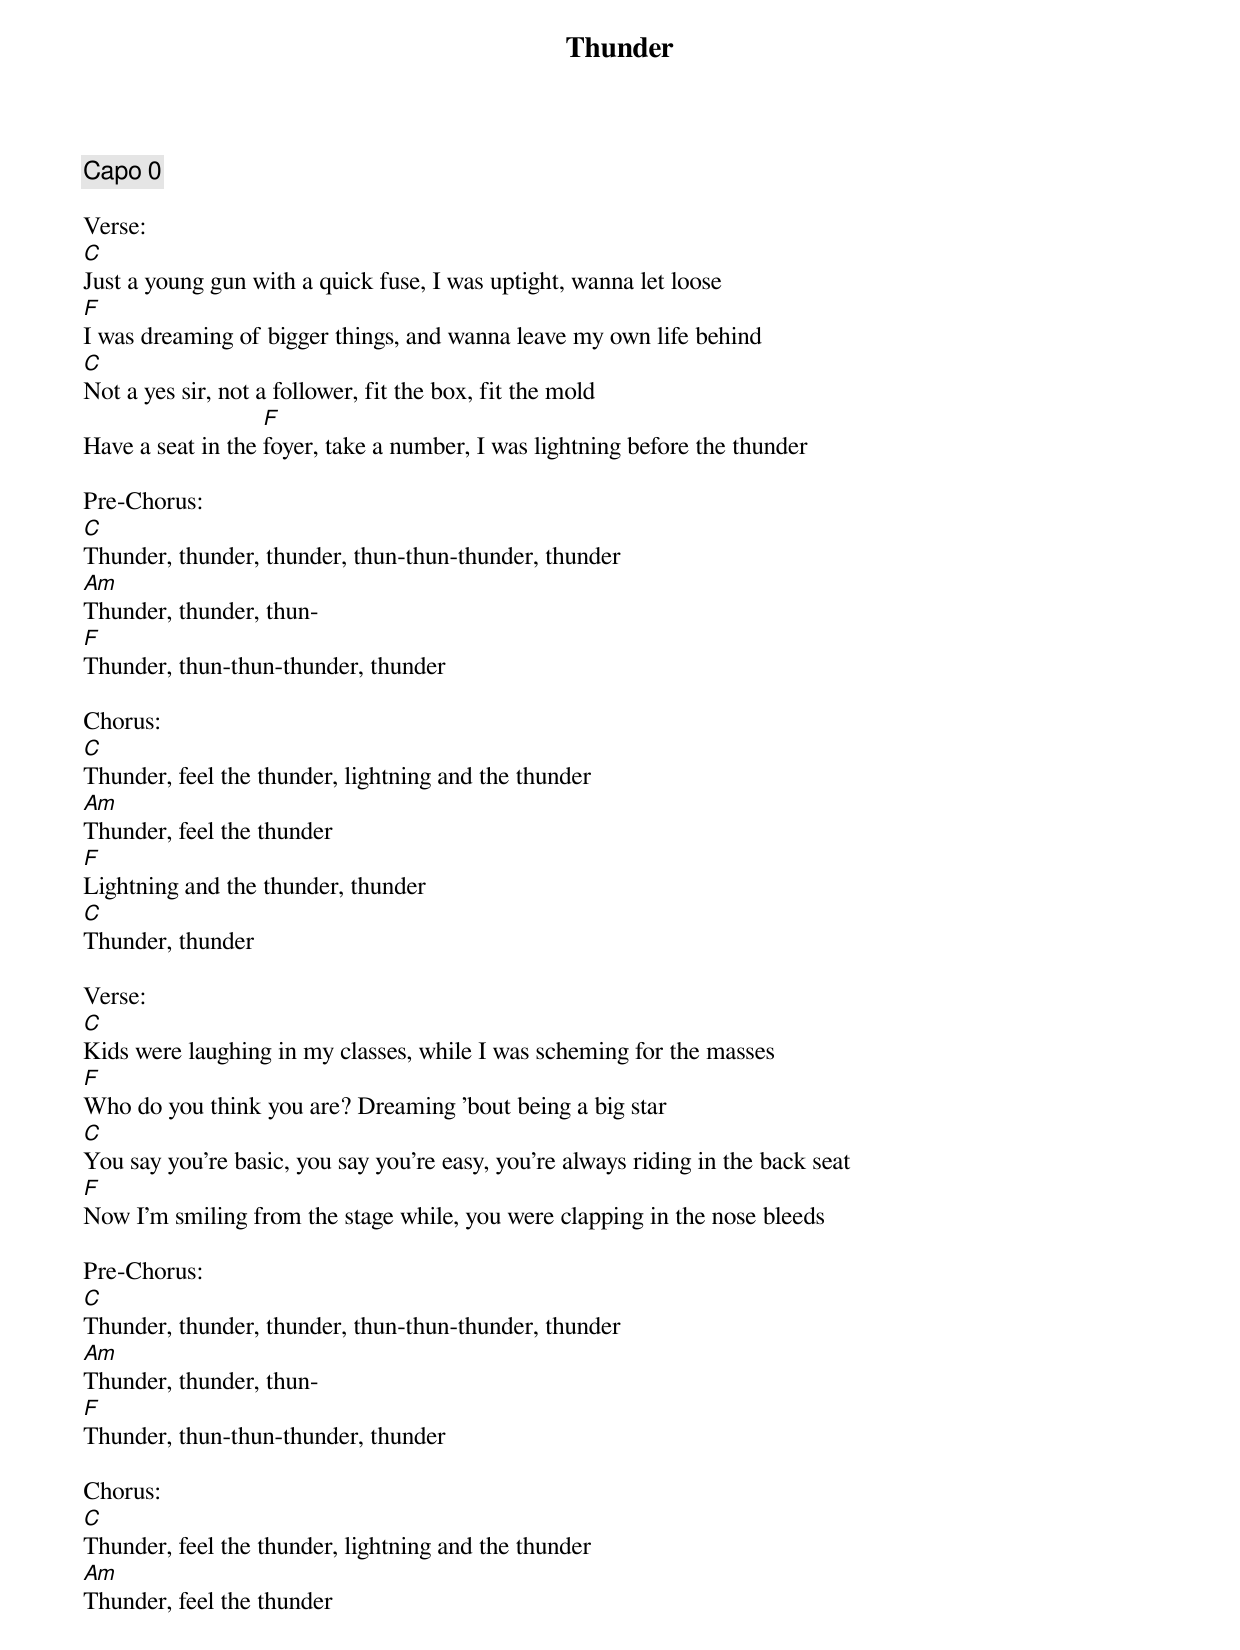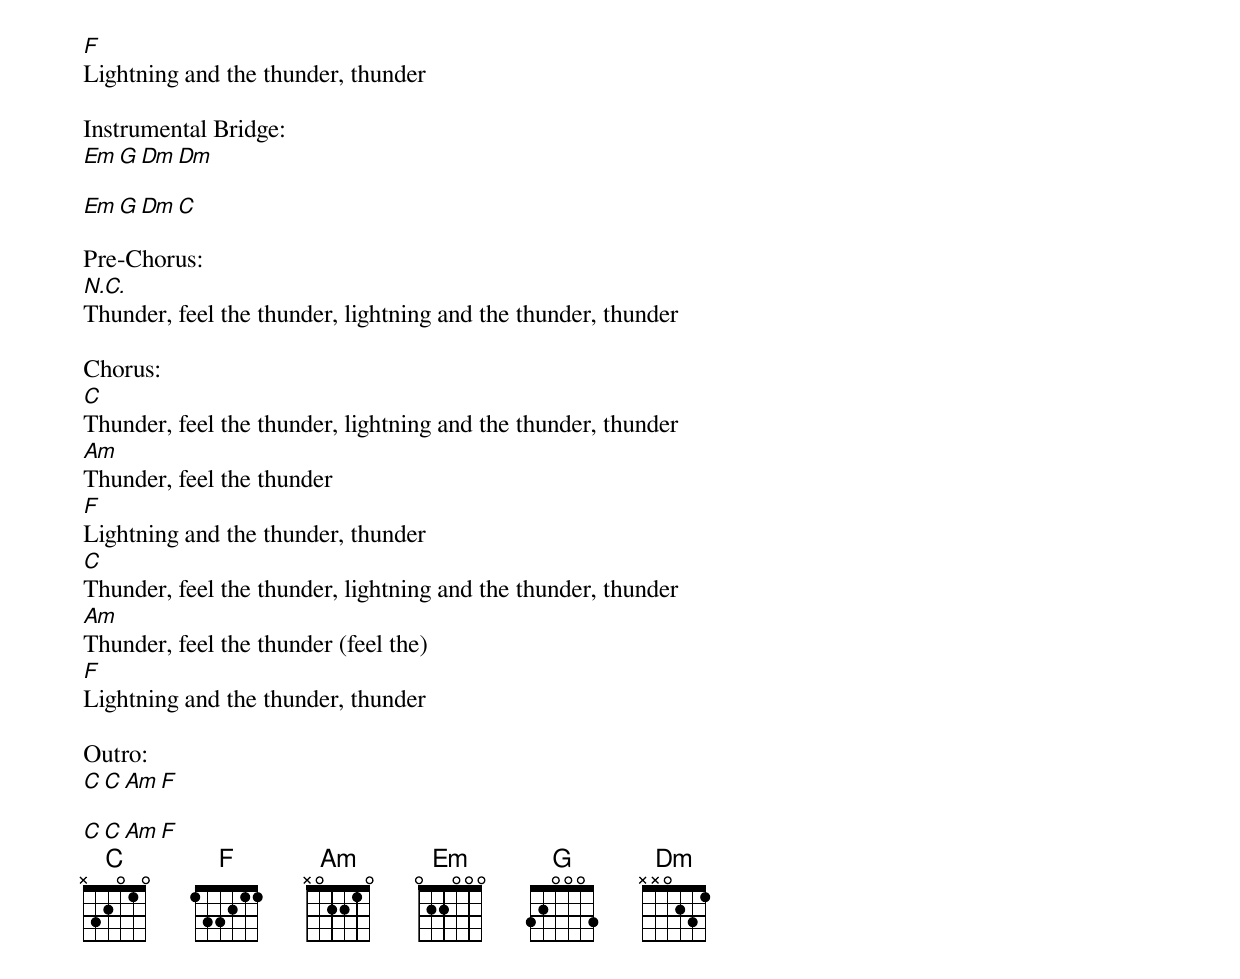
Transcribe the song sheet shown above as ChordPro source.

{title:Thunder}
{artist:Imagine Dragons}
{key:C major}
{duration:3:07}
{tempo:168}
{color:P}

{comment: Capo 0}

Verse:
[C]Just a young gun with a quick fuse, I was uptight, wanna let loose
[F]I was dreaming of bigger things, and wanna leave my own life behind
[C]Not a yes sir, not a follower, fit the box, fit the mold
Have a seat in the [F]foyer, take a number, I was lightning before the thunder

Pre-Chorus:
[C]Thunder, thunder, thunder, thun-thun-thunder, thunder
[Am]Thunder, thunder, thun-
[F]Thunder, thun-thun-thunder, thunder

Chorus:
[C]Thunder, feel the thunder, lightning and the thunder
[Am]Thunder, feel the thunder
[F]Lightning and the thunder, thunder
[C]Thunder, thunder

Verse:
[C]Kids were laughing in my classes, while I was scheming for the masses
[F]Who do you think you are? Dreaming 'bout being a big star
[C]You say you're basic, you say you're easy, you're always riding in the back seat
[F]Now I'm smiling from the stage while, you were clapping in the nose bleeds

Pre-Chorus:
[C]Thunder, thunder, thunder, thun-thun-thunder, thunder
[Am]Thunder, thunder, thun-
[F]Thunder, thun-thun-thunder, thunder

Chorus:
[C]Thunder, feel the thunder, lightning and the thunder
[Am]Thunder, feel the thunder
[F]Lightning and the thunder, thunder

Instrumental Bridge:
[Em][G][Dm][Dm]

[Em][G][Dm][C]

Pre-Chorus:
[N.C.]Thunder, feel the thunder, lightning and the thunder, thunder

Chorus:
[C]Thunder, feel the thunder, lightning and the thunder, thunder
[Am]Thunder, feel the thunder
[F]Lightning and the thunder, thunder
[C]Thunder, feel the thunder, lightning and the thunder, thunder
[Am]Thunder, feel the thunder (feel the)
[F]Lightning and the thunder, thunder

Outro:
[C][C][Am][F]

[C][C][Am][F]
